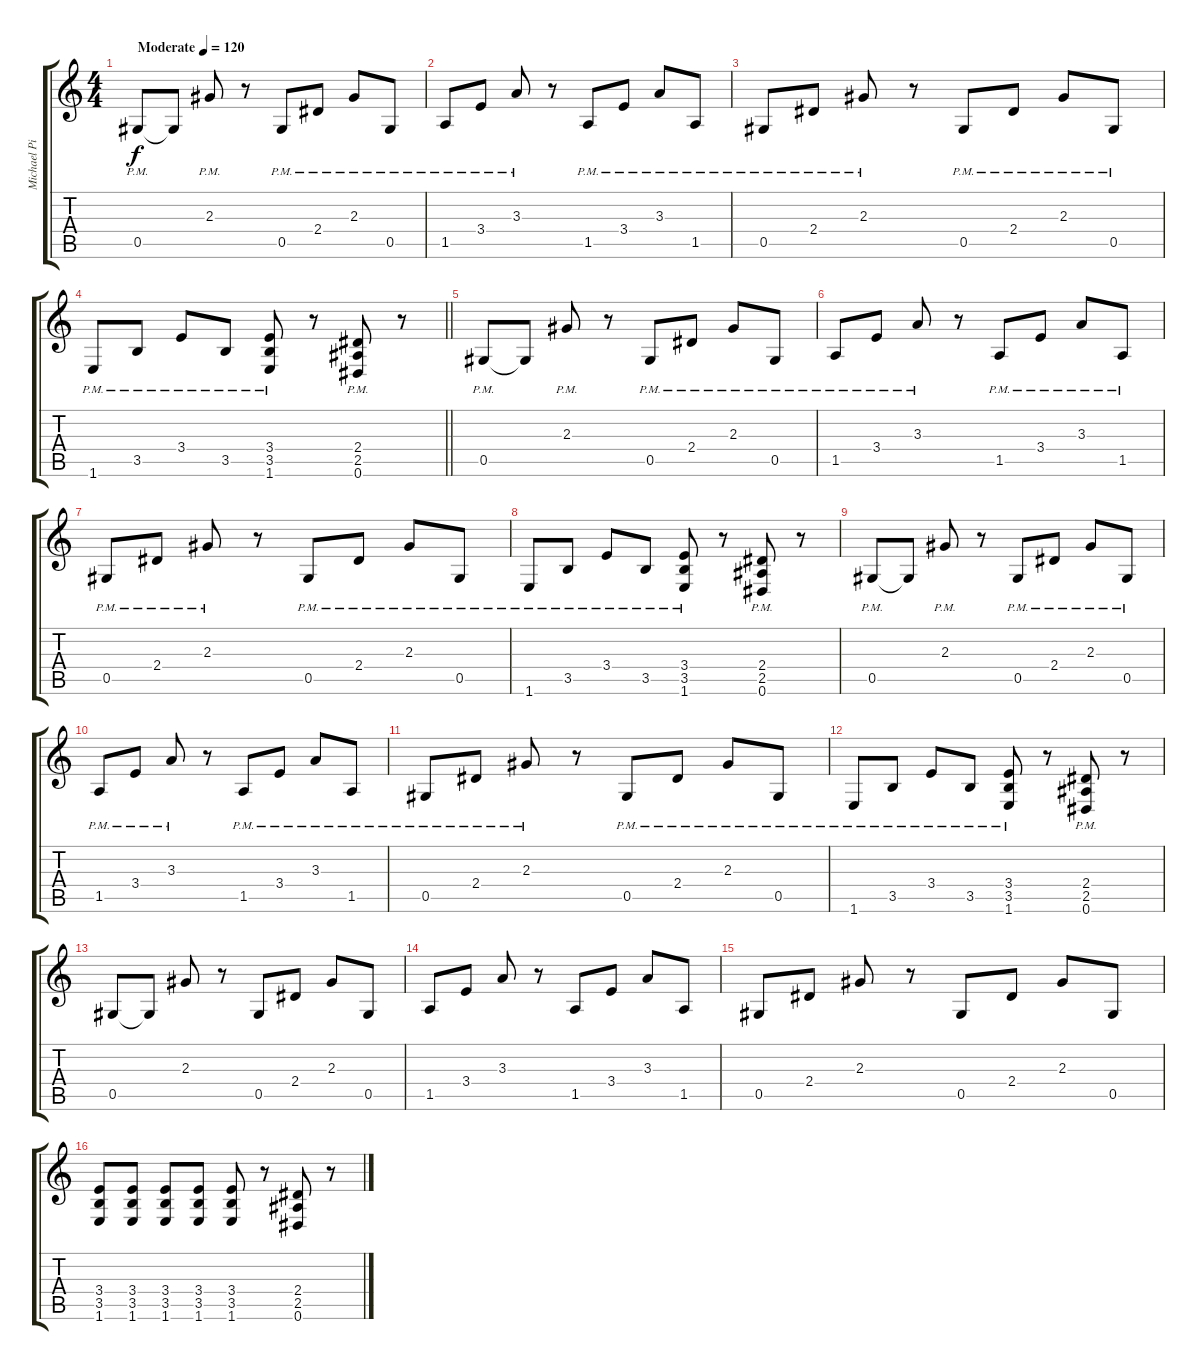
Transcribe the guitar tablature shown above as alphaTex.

\track ("Michael Pitt" "Michael Pi") {instrument electricguitarclean}
\staff {score tabs}
\tuning (Eb4 Bb3 Gb3 Db3 Ab2 Eb2) {hide}
\ts (4 4)
\tempo (120 "Moderate")
\clef g2
\ks c
0.5{pm}.8{dy f instrument electricguitarclean} 0.5{t}.8 2.3{pm}.8 r.8 0.5{pm}.8 2.4{pm}.8 2.3{pm}.8 0.5{pm}.8 |
1.5{pm}.8 3.4{pm}.8 3.3{pm}.8 r.8 1.5{pm}.8 3.4{pm}.8 3.3{pm}.8 1.5{pm}.8 |
0.5{pm}.8 2.4{pm}.8 2.3{pm}.8 r.8 0.5{pm}.8 2.4{pm}.8 2.3{pm}.8 0.5{pm}.8 |
\barLineRight lightlight
1.6{pm}.8 3.5{pm}.8 3.4{pm}.8 3.5{pm}.8 (3.4{pm} 3.5{pm} 1.6{pm}).8 r.8 (2.4{pm} 2.5{pm} 0.6{pm}).8 r.8 |
0.5{pm}.8 0.5{t}.8 2.3{pm}.8 r.8 0.5{pm}.8 2.4{pm}.8 2.3{pm}.8 0.5{pm}.8 |
1.5{pm}.8 3.4{pm}.8 3.3{pm}.8 r.8 1.5{pm}.8 3.4{pm}.8 3.3{pm}.8 1.5{pm}.8 |
0.5{pm}.8 2.4{pm}.8 2.3{pm}.8 r.8 0.5{pm}.8 2.4{pm}.8 2.3{pm}.8 0.5{pm}.8 |
1.6{pm}.8 3.5{pm}.8 3.4{pm}.8 3.5{pm}.8 (3.4{pm} 3.5{pm} 1.6{pm}).8 r.8 (2.4{pm} 2.5{pm} 0.6{pm}).8 r.8 |
0.5{pm}.8 0.5{t}.8 2.3{pm}.8 r.8 0.5{pm}.8 2.4{pm}.8 2.3{pm}.8 0.5{pm}.8 |
1.5{pm}.8 3.4{pm}.8 3.3{pm}.8 r.8 1.5{pm}.8 3.4{pm}.8 3.3{pm}.8 1.5{pm}.8 |
0.5{pm}.8 2.4{pm}.8 2.3{pm}.8 r.8 0.5{pm}.8 2.4{pm}.8 2.3{pm}.8 0.5{pm}.8 |
1.6{pm}.8 3.5{pm}.8 3.4{pm}.8 3.5{pm}.8 (3.4{pm} 3.5{pm} 1.6{pm}).8 r.8 (2.4{pm} 2.5{pm} 0.6{pm}).8 r.8 |
0.5.8 0.5{t}.8 2.3.8 r.8 0.5.8 2.4.8 2.3.8 0.5.8 |
1.5.8 3.4.8 3.3.8 r.8 1.5.8 3.4.8 3.3.8 1.5.8 |
0.5.8 2.4.8 2.3.8 r.8 0.5.8 2.4.8 2.3.8 0.5.8 |
(3.4 3.5 1.6).8 (3.4 3.5 1.6).8 (3.4 3.5 1.6).8 (3.4 3.5 1.6).8 (3.4 3.5 1.6).8 r.8 (2.4 2.5 0.6).8 r.8
